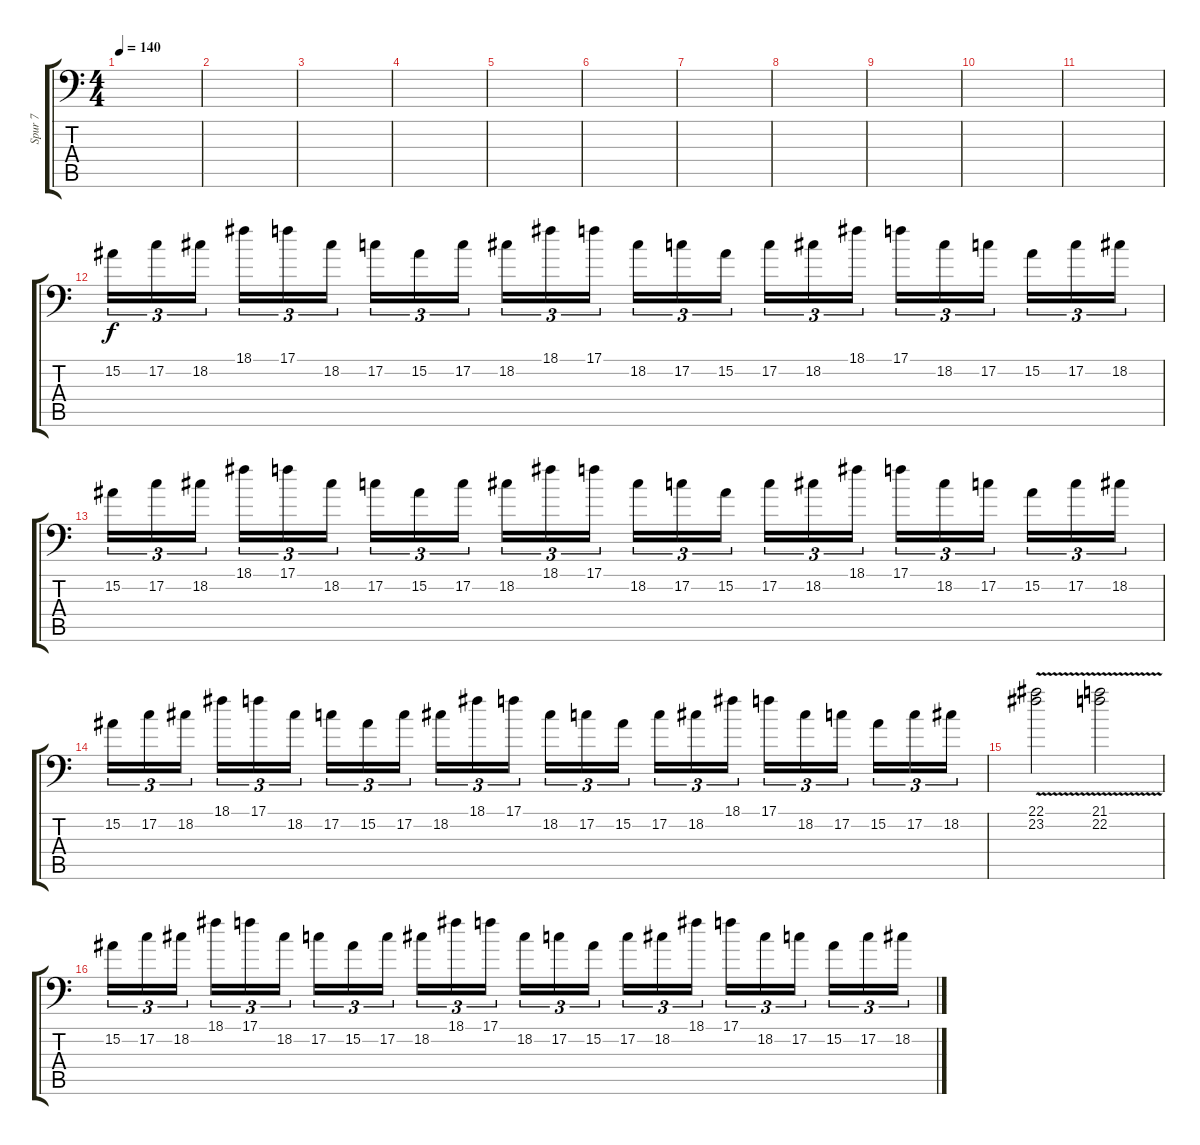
\track ("Spur 7" "Spur 7") {instrument stringensemble1}
\staff {score tabs}
\tuning (C4 G3 Eb3 Bb2 F2 Bb1) {hide}
\ts (4 4)
\tempo 140
\clef f4
\ks c
|
|
|
|
|
|
|
|
|
|
|
15.2.16{tu (3 2) instrument electricgrandpiano} 17.2.16{tu (3 2)} 18.2.16{tu (3 2)} 18.1.16{tu (3 2)} 17.1.16{tu (3 2)} 18.2.16{tu (3 2)} 17.2.16{tu (3 2)} 15.2.16{tu (3 2)} 17.2.16{tu (3 2)} 18.2.16{tu (3 2)} 18.1.16{tu (3 2)} 17.1.16{tu (3 2)} 18.2.16{tu (3 2)} 17.2.16{tu (3 2)} 15.2.16{tu (3 2)} 17.2.16{tu (3 2)} 18.2.16{tu (3 2)} 18.1.16{tu (3 2)} 17.1.16{tu (3 2)} 18.2.16{tu (3 2)} 17.2.16{tu (3 2)} 15.2.16{tu (3 2)} 17.2.16{tu (3 2)} 18.2.16{tu (3 2)} |
15.2.16{tu (3 2)} 17.2.16{tu (3 2)} 18.2.16{tu (3 2)} 18.1.16{tu (3 2)} 17.1.16{tu (3 2)} 18.2.16{tu (3 2)} 17.2.16{tu (3 2)} 15.2.16{tu (3 2)} 17.2.16{tu (3 2)} 18.2.16{tu (3 2)} 18.1.16{tu (3 2)} 17.1.16{tu (3 2)} 18.2.16{tu (3 2)} 17.2.16{tu (3 2)} 15.2.16{tu (3 2)} 17.2.16{tu (3 2)} 18.2.16{tu (3 2)} 18.1.16{tu (3 2)} 17.1.16{tu (3 2)} 18.2.16{tu (3 2)} 17.2.16{tu (3 2)} 15.2.16{tu (3 2)} 17.2.16{tu (3 2)} 18.2.16{tu (3 2)} |
15.2.16{tu (3 2)} 17.2.16{tu (3 2)} 18.2.16{tu (3 2)} 18.1.16{tu (3 2)} 17.1.16{tu (3 2)} 18.2.16{tu (3 2)} 17.2.16{tu (3 2)} 15.2.16{tu (3 2)} 17.2.16{tu (3 2)} 18.2.16{tu (3 2)} 18.1.16{tu (3 2)} 17.1.16{tu (3 2)} 18.2.16{tu (3 2)} 17.2.16{tu (3 2)} 15.2.16{tu (3 2)} 17.2.16{tu (3 2)} 18.2.16{tu (3 2)} 18.1.16{tu (3 2)} 17.1.16{tu (3 2)} 18.2.16{tu (3 2)} 17.2.16{tu (3 2)} 15.2.16{tu (3 2)} 17.2.16{tu (3 2)} 18.2.16{tu (3 2)} |
(22.1{v} 23.2).2 (21.1{v} 22.2).2 |
15.2.16{tu (3 2)} 17.2.16{tu (3 2)} 18.2.16{tu (3 2)} 18.1.16{tu (3 2)} 17.1.16{tu (3 2)} 18.2.16{tu (3 2)} 17.2.16{tu (3 2)} 15.2.16{tu (3 2)} 17.2.16{tu (3 2)} 18.2.16{tu (3 2)} 18.1.16{tu (3 2)} 17.1.16{tu (3 2)} 18.2.16{tu (3 2)} 17.2.16{tu (3 2)} 15.2.16{tu (3 2)} 17.2.16{tu (3 2)} 18.2.16{tu (3 2)} 18.1.16{tu (3 2)} 17.1.16{tu (3 2)} 18.2.16{tu (3 2)} 17.2.16{tu (3 2)} 15.2.16{tu (3 2)} 17.2.16{tu (3 2)} 18.2.16{tu (3 2)}
